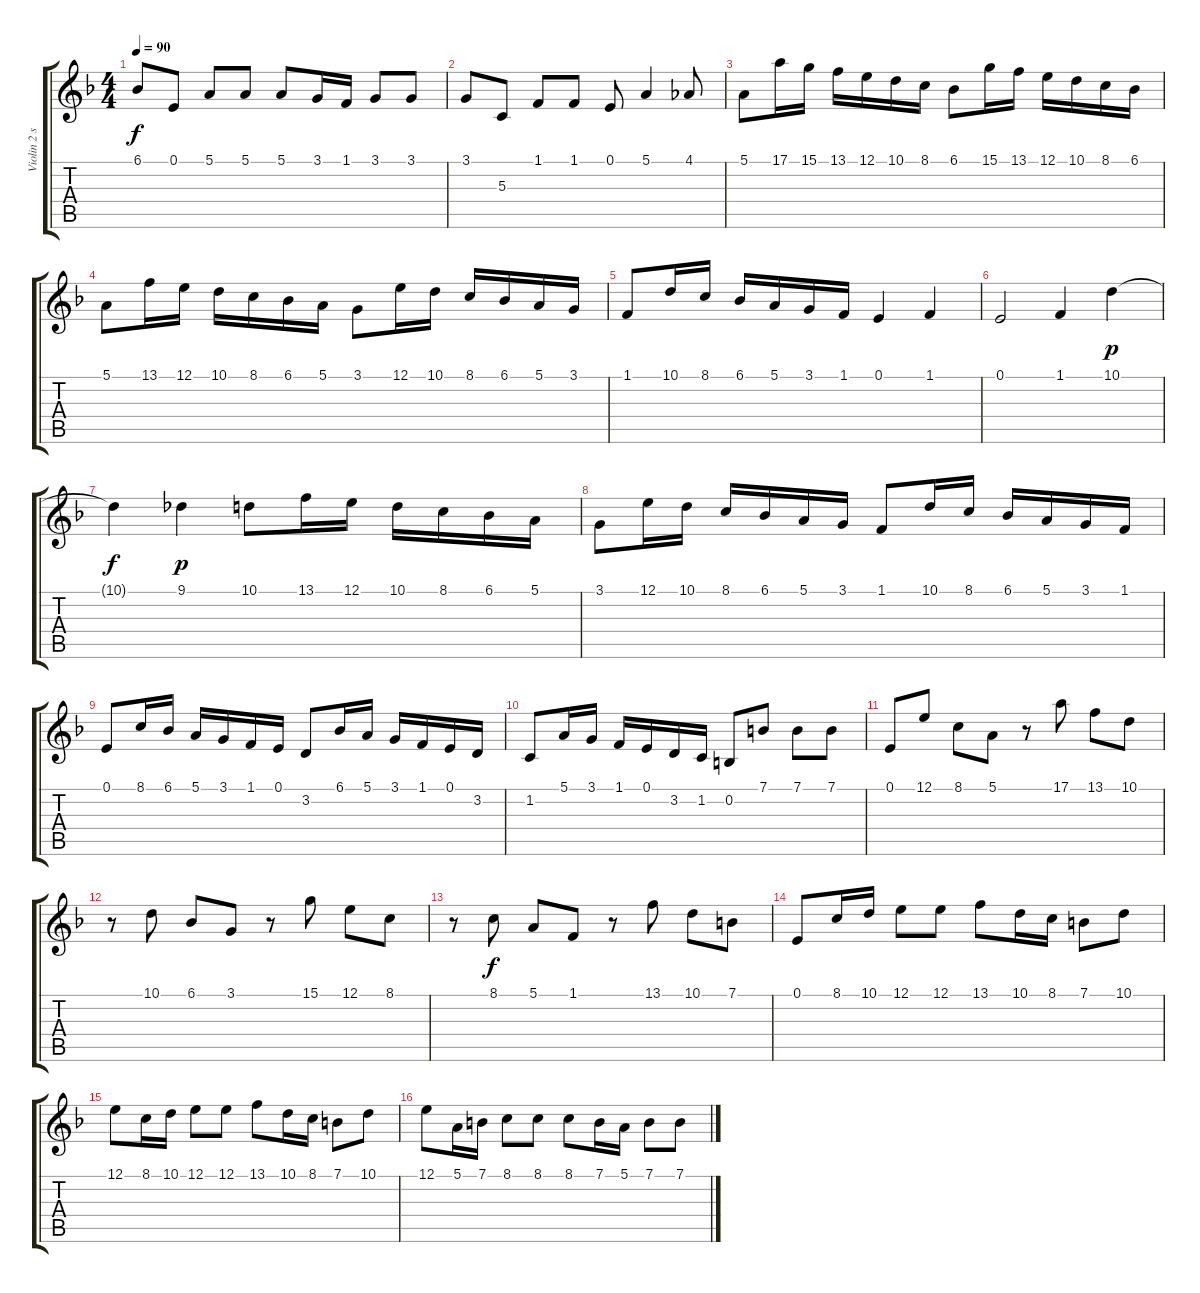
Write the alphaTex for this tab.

\track ("Violin 2 solo" "Violin 2 s") {instrument violin}
\staff {score tabs}
\tuning (E4 B3 G3 D3 A2 E2) {hide}
\ts (4 4)
\tempo 90
\clef g2
\ks f
6.1.8{dy f} 0.1.8 5.1.8 5.1.8 5.1.8 3.1.16 1.1.16 3.1.8 3.1.8 |
3.1.8 5.3.8 1.1.8 1.1.8 0.1.8 5.1.4 4.1.8 |
5.1.8 17.1.16 15.1.16 13.1.16 12.1.16 10.1.16 8.1.16 6.1.8 15.1.16 13.1.16 12.1.16 10.1.16 8.1.16 6.1.16 |
5.1.8 13.1.16 12.1.16 10.1.16 8.1.16 6.1.16 5.1.16 3.1.8 12.1.16 10.1.16 8.1.16 6.1.16 5.1.16 3.1.16 |
1.1.8 10.1.16 8.1.16 6.1.16 5.1.16 3.1.16 1.1.16 0.1.4 1.1.4 |
0.1.2 1.1.4 10.1.4{dy p} |
10.1{t}.4{dy f} 9.1.4{dy p} 10.1.8 13.1.16 12.1.16 10.1.16 8.1.16 6.1.16 5.1.16 |
3.1.8 12.1.16 10.1.16 8.1.16 6.1.16 5.1.16 3.1.16 1.1.8 10.1.16 8.1.16 6.1.16 5.1.16 3.1.16 1.1.16 |
0.1.8 8.1.16 6.1.16 5.1.16 3.1.16 1.1.16 0.1.16 3.2.8 6.1.16 5.1.16 3.1.16 1.1.16 0.1.16 3.2.16 |
1.2.8 5.1.16 3.1.16 1.1.16 0.1.16 3.2.16 1.2.16 0.2.8 7.1.8 7.1.8 7.1.8 |
0.1.8 12.1.8 8.1.8 5.1.8 r.8 17.1.8 13.1.8 10.1.8 |
r.8 10.1.8 6.1.8 3.1.8 r.8 15.1.8 12.1.8 8.1.8 |
r.8 8.1.8{dy f} 5.1.8 1.1.8 r.8 13.1.8 10.1.8 7.1.8 |
0.1.8 8.1.16 10.1.16 12.1.8 12.1.8 13.1.8 10.1.16 8.1.16 7.1.8 10.1.8 |
12.1.8 8.1.16 10.1.16 12.1.8 12.1.8 13.1.8 10.1.16 8.1.16 7.1.8 10.1.8 |
12.1.8 5.1.16 7.1.16 8.1.8 8.1.8 8.1.8 7.1.16 5.1.16 7.1.8 7.1.8
